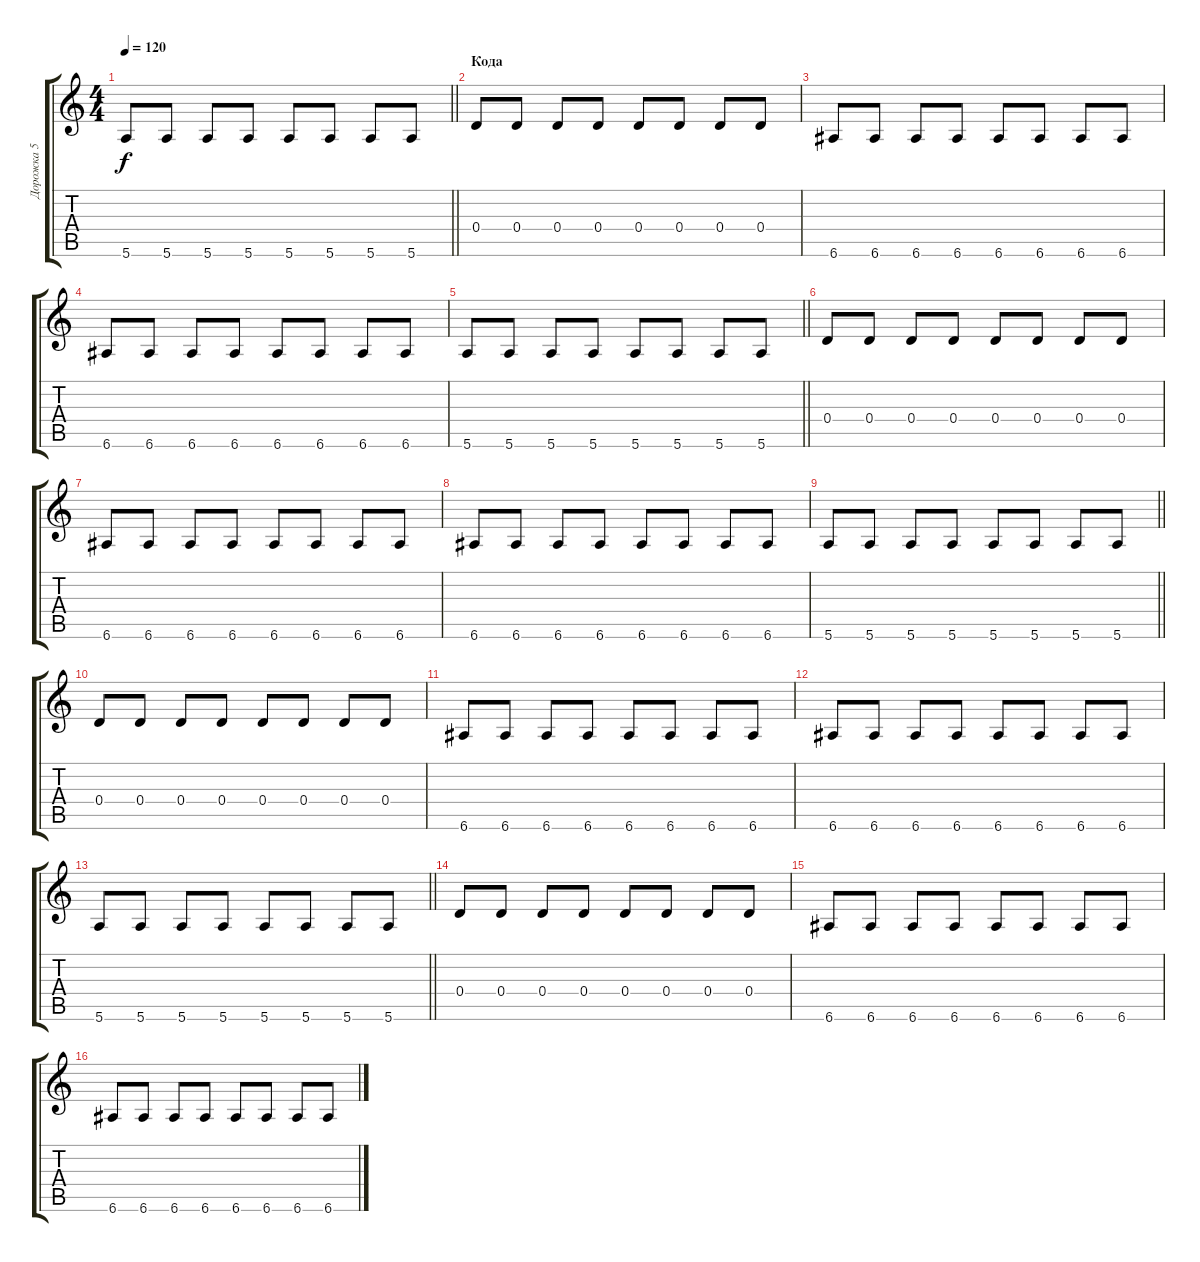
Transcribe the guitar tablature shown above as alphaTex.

\track ("Дорожка 5" "Дорожка 5") {instrument electricbasspick}
\staff {score tabs}
\tuning (E4 B3 G3 D3 A2 E2) {hide}
\ts (4 4)
\tempo 120
\clef g2
\barLineRight lightlight
\ks c
5.6.8{dy f} 5.6.8 5.6.8 5.6.8 5.6.8 5.6.8 5.6.8 5.6.8 |
\section ("" "Кода")
0.4.8 0.4.8 0.4.8 0.4.8 0.4.8 0.4.8 0.4.8 0.4.8 |
6.6.8 6.6.8 6.6.8 6.6.8 6.6.8 6.6.8 6.6.8 6.6.8 |
6.6.8 6.6.8 6.6.8 6.6.8 6.6.8 6.6.8 6.6.8 6.6.8 |
\barLineRight lightlight
5.6.8 5.6.8 5.6.8 5.6.8 5.6.8 5.6.8 5.6.8 5.6.8 |
0.4.8 0.4.8 0.4.8 0.4.8 0.4.8 0.4.8 0.4.8 0.4.8 |
6.6.8 6.6.8 6.6.8 6.6.8 6.6.8 6.6.8 6.6.8 6.6.8 |
6.6.8 6.6.8 6.6.8 6.6.8 6.6.8 6.6.8 6.6.8 6.6.8 |
\barLineRight lightlight
5.6.8 5.6.8 5.6.8 5.6.8 5.6.8 5.6.8 5.6.8 5.6.8 |
0.4.8 0.4.8 0.4.8 0.4.8 0.4.8 0.4.8 0.4.8 0.4.8 |
6.6.8 6.6.8 6.6.8 6.6.8 6.6.8 6.6.8 6.6.8 6.6.8 |
6.6.8 6.6.8 6.6.8 6.6.8 6.6.8 6.6.8 6.6.8 6.6.8 |
\barLineRight lightlight
5.6.8 5.6.8 5.6.8 5.6.8 5.6.8 5.6.8 5.6.8 5.6.8 |
0.4.8 0.4.8 0.4.8 0.4.8 0.4.8 0.4.8 0.4.8 0.4.8 |
6.6.8 6.6.8 6.6.8 6.6.8 6.6.8 6.6.8 6.6.8 6.6.8 |
6.6.8 6.6.8 6.6.8 6.6.8 6.6.8 6.6.8 6.6.8 6.6.8
